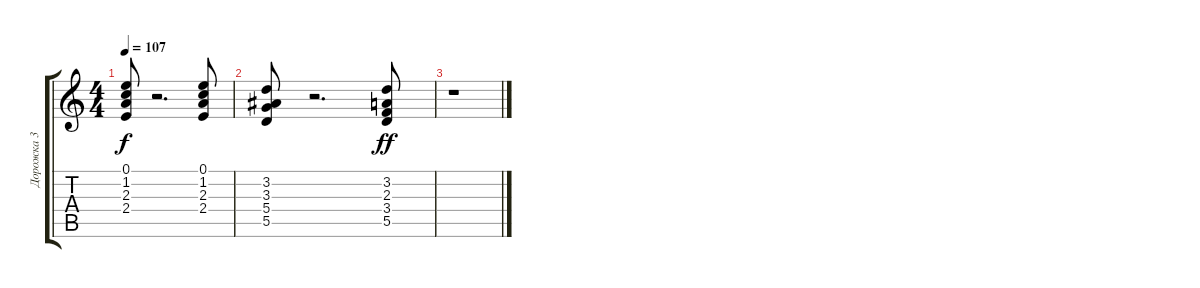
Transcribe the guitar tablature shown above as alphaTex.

\track ("Дорожка 3" "Дорожка 3") {instrument acousticguitarsteel}
\staff {score tabs}
\tuning (E4 B3 G3 D3 A2 E2) {hide}
\ts (4 4)
\tempo 107
\clef g2
\ks c
(0.1 1.2 2.3 2.4).8{dy f} r.2{d} (0.1 1.2 2.3 2.4).8 |
(3.2 3.3 5.4 5.5).8 r.2{d} (3.2 2.3 3.4 5.5).8{dy ff} |
r.1
